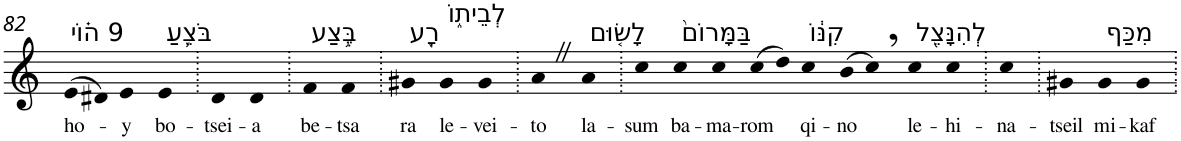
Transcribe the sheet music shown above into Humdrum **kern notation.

**kern	**text
*part1	*part1
*staff1	*staff1
*I"Piano	*
*I'Pno	*
!!LO:PB:g=z
*clefG2	*
*k[]	*
=82	=82
!LO:TX:a:t=9 ה֗וֹי	!
!	!LO:LY:b
(>8e	ho-
8d#X)	.
!	!LO:LY:b
4e	-y
!LO:TX:a:t=בֹּצֵ֛עַ	!
!	!LO:LY:b
4e	bo-
=83.	=83.
!	!LO:LY:b
4d	-tsei-
!	!LO:LY:b
4d	-a
=84.	=84.
!LO:TX:a:t=בֶּ֥צַע	!
!	!LO:LY:b
4f	be-
!	!LO:LY:b
4f	-tsa
=85.	=85.
!LO:TX:a:t=רָ֖ע	!
!	!LO:LY:b
4g#X	ra
!LO:TX:a:t=לְבֵית֑וֹ	!
!	!LO:LY:b
4g#	le-
!	!LO:LY:b
4g#	-vei-
=86.	=86.
!	!LO:LY:b
4aZ	-to
!LO:TX:a:t=לָשׂ֤וּם	!
!	!LO:LY:b
4a	la-
=87.	=87.
!	!LO:LY:b
4cc	-sum
!LO:TX:a:t=בַּמָּרוֹם֙	!
!	!LO:LY:b
4cc	ba-
!	!LO:LY:b
4cc	-ma-
!	!LO:LY:b
(>8cc	-rom
8dd)	.
!LO:TX:a:t=קִנּ֔וֹ	!
!	!LO:LY:b
4cc	qi-
!	!LO:LY:b
(>8b	-no
8cc,)	.
!LO:TX:a:t=לְהִנָּצֵ֖ל	!
!	!LO:LY:b
4cc	le-
!	!LO:LY:b
4cc	-hi-
=88.	=88.
!	!LO:LY:b
4cc	-na-
=89.	=89.
!	!LO:LY:b
4g#X	-tseil
!LO:TX:a:t=מִכַּף	!
!	!LO:LY:b
4g#	mi-
!	!LO:LY:b
4g#	-kaf
=.	=.
*-	*-
